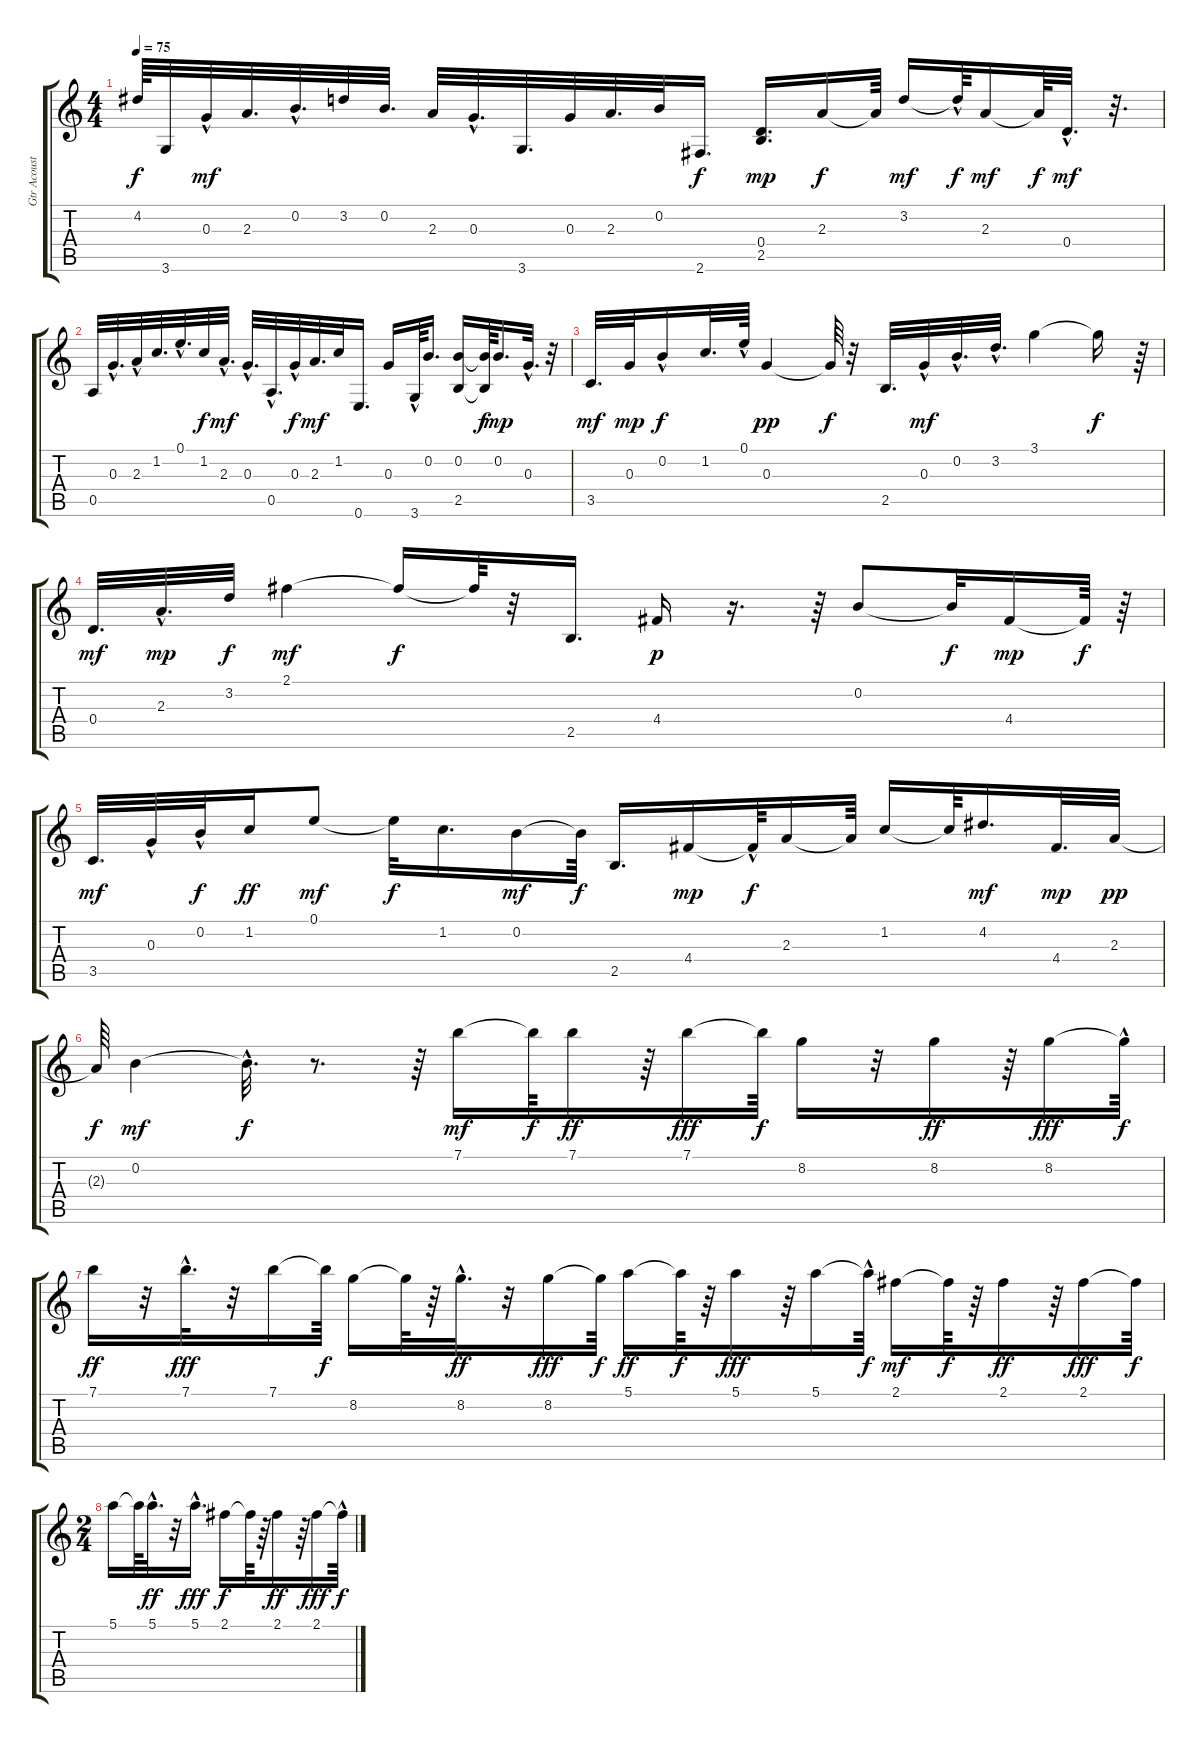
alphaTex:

\track ("Gtr Acoustic" "Gtr Acoust") {instrument acousticguitarsteel}
\staff {score tabs}
\tuning (E4 B3 G3 D3 A2 E2) {hide}
\ts (4 4)
\tempo 75
\clef g2
\ks c
4.2{t}.64{dy f} 3.6.32 0.3{hac}.32{dy mf} 2.3.32{d} 0.2{hac}.32{d} 3.2.32 0.2.32{d} 2.3.32 0.3{hac}.32{d} 3.6.32{d} 0.3.32 2.3.32{d} 0.2.32 2.6.16{d dy f} (0.4 2.5).16{d dy mp} 2.3.16{dy f} 2.3{t}.64 3.2.16{dy mf} 3.2{hac t}.64{dy f} 2.3.16{dy mf} 2.3{t}.64{dy f} 0.4{hac}.32{d dy mf} r.32{d} |
0.5.32 0.3{hac}.32{d} 2.3{hac}.32 1.2.32{d} 0.1{hac}.32{d} 1.2.32{dy f} 2.3{hac}.32{d dy mf} 0.3{hac}.32{d} 0.5{hac}.32{d} 0.3{hac}.32{dy f} 2.3.32{d dy mf} 1.2.32 0.6.16{d} 0.3.16 3.6{hac}.64 0.2.16{d} (0.2 2.5).16 (0.2{t} 2.5{t}).64{dy f} 0.2.16{d dy mp} 0.3{hac}.32{d} r.32 |
3.5.32{d dy mf} 0.3.32{dy mp} 0.2{hac}.16{dy f} 1.2.32{d} 0.1{hac}.64 0.3.4{dy pp} 0.3{t}.64{dy f} r.32 2.5.32{d} 0.3{hac}.32{dy mf} 0.2{hac}.32{d} 3.2{hac}.32{d} 3.1.4 3.1{t}.16{dy f} r.64 |
0.4.32{d dy mf} 2.3{hac}.32{d dy mp} 3.2.32{dy f} 2.1.4{dy mf} 2.1{t}.16{dy f} 2.1{t}.64 r.32 2.5.16{d} 4.4.16{dy p} r.16{d} r.64 0.2.8 0.2{t}.32{dy f} 4.4.16{dy mp} 4.4{t}.64{dy f} r.64 |
3.5.32{d dy mf} 0.3{hac}.32 0.2{hac}.32{dy f} 1.2.16{dy ff} 0.1.8{dy mf} 0.1{t}.32{dy f} 1.2.16{d} 0.2.16{dy mf} 0.2{t}.64{dy f} 2.5.16{d} 4.4.16{dy mp} 4.4{hac t}.64{dy f} 2.3.16 2.3{t}.64 1.2.16 1.2{t}.64 4.2.16{d dy mf} 4.4.32{d dy mp} 2.3.32{dy pp} |
2.3{t}.64{dy f} 0.2.4{dy mf} 0.2{hac t}.32{d dy f} r.8{d} r.64 7.1.16{dy mf} 7.1{t}.64{dy f} 7.1.16{dy ff} r.64 7.1.16{dy fff} 7.1{t}.64{dy f} 8.2.16 r.32 8.2.16{dy ff} r.64 8.2.16{dy fff} 8.2{hac t}.64{dy f} |
7.1.16{dy ff} r.32 7.1{hac}.32{d dy fff} r.32 7.1.16 7.1{t}.64{dy f} 8.2.16 8.2{t}.64 r.64 8.2{hac}.32{d dy ff} r.32 8.2.16{dy fff} 8.2{t}.64{dy f} 5.1.16{dy ff} 5.1{t}.64{dy f} r.64 5.1.16{dy fff} r.64 5.1.16 5.1{hac t}.64{dy f} 2.1.16{dy mf} 2.1{t}.64{dy f} r.64 2.1.16{dy ff} r.64 2.1.16{dy fff} 2.1{t}.64{dy f} |
\ts (2 4)
5.1.16 5.1{t}.64 5.1{hac}.32{d dy ff} r.32 5.1{hac}.16{d dy fff} 2.1.16{dy f} 2.1{t}.64 r.64 2.1.16{dy ff} r.64 2.1.16{dy fff} 2.1{hac t}.64{dy f}
